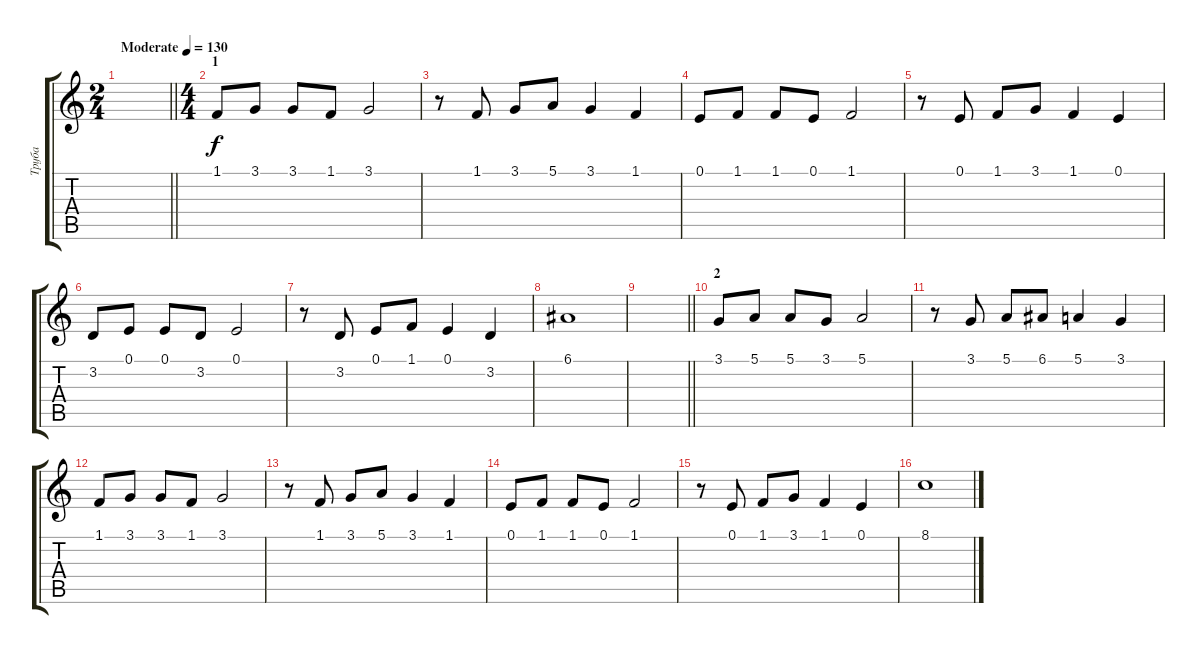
\track ("Труба" "Труба") {instrument trumpet}
\staff {score tabs}
\tuning (E4 B3 G3 D3 A2 E2) {hide}
\ts (2 4)
\tempo (130 "Moderate")
\clef g2
\barLineRight lightlight
\ks c
|
\ts (4 4)
\section ("" "1")
1.1.8 3.1.8 3.1.8 1.1.8 3.1.2 |
r.8 1.1.8 3.1.8 5.1.8 3.1.4 1.1.4 |
0.1.8 1.1.8 1.1.8 0.1.8 1.1.2 |
r.8 0.1.8 1.1.8 3.1.8 1.1.4 0.1.4 |
3.2.8 0.1.8 0.1.8 3.2.8 0.1.2 |
r.8 3.2.8 0.1.8 1.1.8 0.1.4 3.2.4 |
6.1.1 |
\barLineRight lightlight
|
\section ("" "2")
3.1.8 5.1.8 5.1.8 3.1.8 5.1.2 |
r.8 3.1.8 5.1.8 6.1.8 5.1.4 3.1.4 |
1.1.8 3.1.8 3.1.8 1.1.8 3.1.2 |
r.8 1.1.8 3.1.8 5.1.8 3.1.4 1.1.4 |
0.1.8 1.1.8 1.1.8 0.1.8 1.1.2 |
r.8 0.1.8 1.1.8 3.1.8 1.1.4 0.1.4 |
8.1.1
